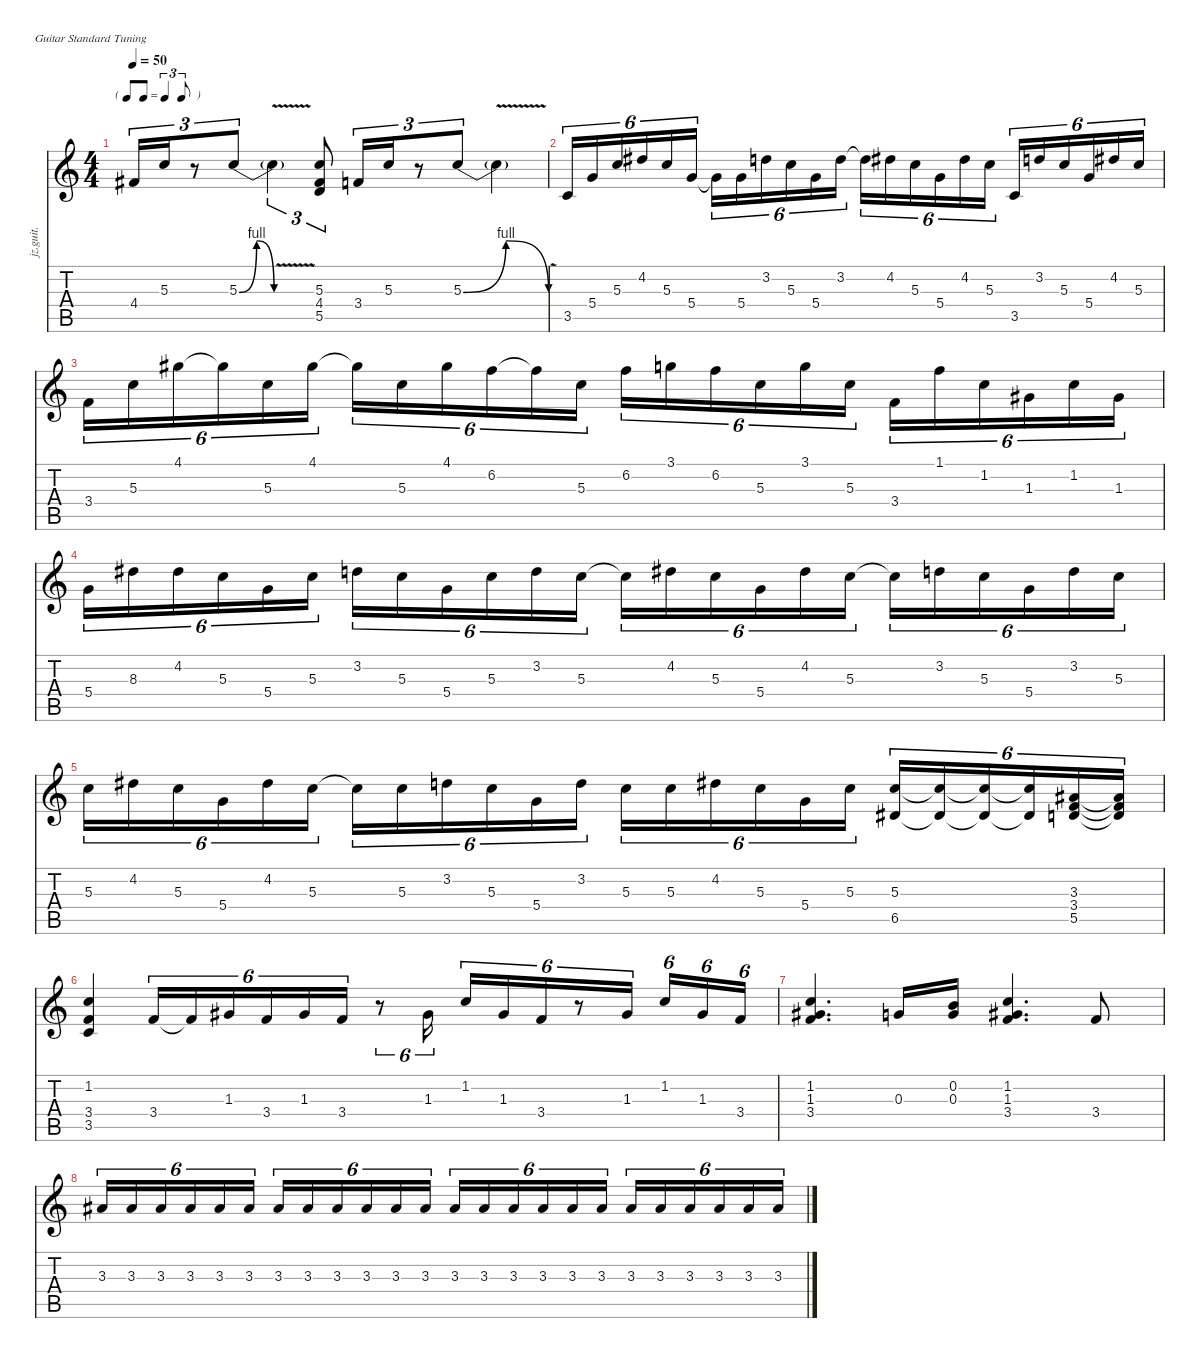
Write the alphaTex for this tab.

\defaultSystemsLayout 4
\hideDynamics
\bracketExtendMode nobrackets
\track ("Guitar 1" "jz.guit.") {instrument electricguitarjazz}
\staff {score tabs}
\tuning (E4 B3 G3 D3 A2 E2)
\ts (4 4)
\tf triplet8th
\tempo 50
\clef g2
\ks c
4.4{acc #}.16{tu (3 2) dy mp beam Up} 5.3.16{tu (3 2) beam Up} r.8{tu (3 2) beam Up} 5.3{be (bendrelease 0 0 30 4 30 4 60 0)}.8{tu (3 2) beam Up} 5.3{v t}.4{tu (3 2) dy f beam Down} (5.3 4.4{acc #} 5.5).8{tu (3 2) dy mp beam Up} 3.4.16{tu (3 2) beam Up} 5.3.16{tu (3 2) beam Up} r.8{tu (3 2) beam Up} 5.3{be (bendrelease 0 0 30 4 30 4 60 0)}.8{tu (3 2) beam Up} 5.3{v t}.4{dy f beam Down} |
3.5.16{tu (6 4) dy mp beam Up} 5.4.16{tu (6 4) beam Up} 5.3.16{tu (6 4) beam Up} 4.2{acc #}.16{tu (6 4) beam Up} 5.3.16{tu (6 4) beam Up} 5.4.16{tu (6 4) beam Up} 5.4{t}.16{tu (6 4) dy f beam Down} 5.4.16{tu (6 4) dy mp beam Down} 3.2.16{tu (6 4) beam Down} 5.3.16{tu (6 4) beam Down} 5.4.16{tu (6 4) beam Down} 3.2.16{tu (6 4) beam Down} 3.2{t}.16{tu (6 4) dy f beam Down} 4.2{acc #}.16{tu (6 4) dy mp beam Down} 5.3.16{tu (6 4) beam Down} 5.4.16{tu (6 4) beam Down} 4.2{acc #}.16{tu (6 4) beam Down} 5.3.16{tu (6 4) beam Down} 3.5.16{tu (6 4) beam Up} 3.2.16{tu (6 4) beam Up} 5.3.16{tu (6 4) beam Up} 5.4.16{tu (6 4) beam Up} 4.2{acc #}.16{tu (6 4) beam Up} 5.3.16{tu (6 4) beam Up} |
3.4.16{tu (6 4) beam Down} 5.3.16{tu (6 4) beam Down} 4.1{acc #}.16{tu (6 4) beam Down} 4.1{t acc #}.16{tu (6 4) dy f beam Down} 5.3.16{tu (6 4) dy mp beam Down} 4.1{acc #}.16{tu (6 4) beam Down} 4.1{t acc #}.16{tu (6 4) dy f beam Down} 5.3.16{tu (6 4) dy mp beam Down} 4.1{acc #}.16{tu (6 4) beam Down} 6.2.16{tu (6 4) beam Down} 6.2{t}.16{tu (6 4) dy f beam Down} 5.3.16{tu (6 4) dy mp beam Down} 6.2.16{tu (6 4) beam Down} 3.1.16{tu (6 4) beam Down} 6.2.16{tu (6 4) beam Down} 5.3.16{tu (6 4) beam Down} 3.1.16{tu (6 4) beam Down} 5.3.16{tu (6 4) beam Down} 3.4.16{tu (6 4) beam Down} 1.1.16{tu (6 4) beam Down} 1.2.16{tu (6 4) beam Down} 1.3{acc #}.16{tu (6 4) beam Down} 1.2.16{tu (6 4) beam Down} 1.3{acc #}.16{tu (6 4) beam Down} |
5.4.16{tu (6 4) beam Down} 8.3{acc #}.16{tu (6 4) beam Down} 4.2{acc #}.16{tu (6 4) beam Down} 5.3.16{tu (6 4) beam Down} 5.4.16{tu (6 4) beam Down} 5.3.16{tu (6 4) beam Down} 3.2.16{tu (6 4) beam Down} 5.3.16{tu (6 4) beam Down} 5.4.16{tu (6 4) beam Down} 5.3.16{tu (6 4) beam Down} 3.2.16{tu (6 4) beam Down} 5.3.16{tu (6 4) beam Down} 5.3{t}.16{tu (6 4) dy f beam Down} 4.2{acc #}.16{tu (6 4) dy mp beam Down} 5.3.16{tu (6 4) beam Down} 5.4.16{tu (6 4) beam Down} 4.2{acc #}.16{tu (6 4) beam Down} 5.3.16{tu (6 4) beam Down} 5.3{t}.16{tu (6 4) dy f beam Down} 3.2.16{tu (6 4) dy mp beam Down} 5.3.16{tu (6 4) beam Down} 5.4.16{tu (6 4) beam Down} 3.2.16{tu (6 4) beam Down} 5.3.16{tu (6 4) beam Down} |
5.3.16{tu (6 4) beam Down} 4.2{acc #}.16{tu (6 4) beam Down} 5.3.16{tu (6 4) beam Down} 5.4.16{tu (6 4) beam Down} 4.2{acc #}.16{tu (6 4) beam Down} 5.3.16{tu (6 4) beam Down} 5.3{t}.16{tu (6 4) dy f beam Down} 5.3.16{tu (6 4) dy mp beam Down} 3.2.16{tu (6 4) beam Down} 5.3.16{tu (6 4) beam Down} 5.4.16{tu (6 4) beam Down} 3.2.16{tu (6 4) beam Down} 5.3.16{tu (6 4) beam Down} 5.3.16{tu (6 4) beam Down} 4.2{acc #}.16{tu (6 4) beam Down} 5.3.16{tu (6 4) beam Down} 5.4.16{tu (6 4) beam Down} 5.3.16{tu (6 4) beam Down} (5.3 6.5{acc #}).16{tu (6 4) beam Up} (5.3{t} 6.5{t acc #}).16{tu (6 4) dy f beam Up} (5.3{t} 6.5{t acc #}).16{tu (6 4) beam Up} (5.3{t} 6.5{t acc #}).16{tu (6 4) beam Up} (3.3{acc #} 3.4 5.5).16{tu (6 4) dy mp beam Up} (3.3{t acc #} 3.4{t} 5.5{t}).16{tu (6 4) dy f beam Up} |
(1.2 3.4 3.5).4{dy mp beam Up} 3.4.16{tu (6 4) dy p beam Up} 3.4{t}.16{tu (6 4) dy f beam Up} 1.3{acc #}.16{tu (6 4) dy p beam Up} 3.4.16{tu (6 4) beam Up} 1.3{acc #}.16{tu (6 4) beam Up} 3.4.16{tu (6 4) beam Up} r.8{tu (6 4) beam Down} 1.3{acc #}.16{tu (6 4) beam Up} 1.2.16{tu (6 4) beam Up} 1.3{acc #}.16{tu (6 4) beam Up} 3.4.16{tu (6 4) beam Up} r.8{tu (6 4) beam Down} 1.3{acc #}.16{tu (6 4) beam Up} 1.2.16{tu (6 4) beam Up} 1.3{acc #}.16{tu (6 4) beam Up} 3.4.16{tu (6 4) beam Up} |
(1.2 1.3{acc #} 3.4).4{d beam Up} 0.3.16{dy pp beam Up} (0.2 0.3).16{beam Up} (1.2 1.3{acc #} 3.4).4{d beam Up} 3.4.8{beam Up} |
3.3{acc #}.16{tu (6 4) dy mp beam Up} 3.3{acc #}.16{tu (6 4) dy pp beam Up} 3.3{acc #}.16{tu (6 4) beam Up} 3.3{acc #}.16{tu (6 4) beam Up} 3.3{acc #}.16{tu (6 4) beam Up} 3.3{acc #}.16{tu (6 4) beam Up} 3.3{acc #}.16{tu (6 4) beam Up} 3.3{acc #}.16{tu (6 4) beam Up} 3.3{acc #}.16{tu (6 4) beam Up} 3.3{acc #}.16{tu (6 4) beam Up} 3.3{acc #}.16{tu (6 4) beam Up} 3.3{acc #}.16{tu (6 4) beam Up} 3.3{acc #}.16{tu (6 4) beam Up} 3.3{acc #}.16{tu (6 4) beam Up} 3.3{acc #}.16{tu (6 4) beam Up} 3.3{acc #}.16{tu (6 4) beam Up} 3.3{acc #}.16{tu (6 4) beam Up} 3.3{acc #}.16{tu (6 4) beam Up} 3.3{acc #}.16{tu (6 4) beam Up} 3.3{acc #}.16{tu (6 4) beam Up} 3.3{acc #}.16{tu (6 4) beam Up} 3.3{acc #}.16{tu (6 4) beam Up} 3.3{acc #}.16{tu (6 4) beam Up} 3.3{acc #}.16{tu (6 4) beam Up}
